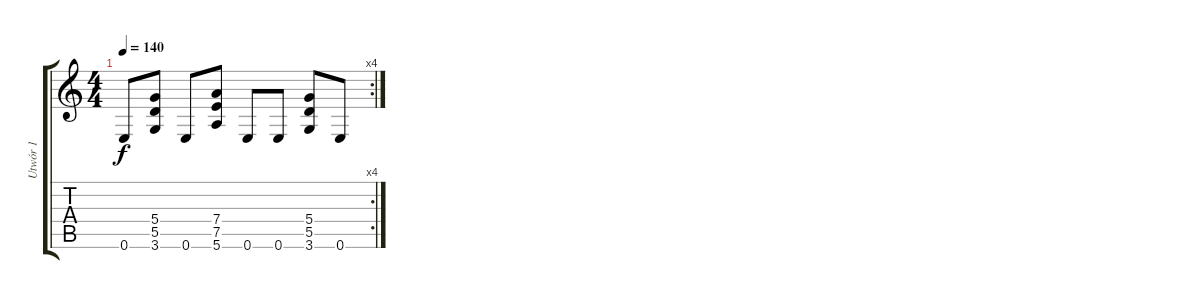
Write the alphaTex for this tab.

\track ("Utwór 1" "Utwór 1") {instrument distortionguitar}
\staff {score tabs}
\tuning (E4 B3 G3 D3 A2 E2) {hide}
\rc 4
\ts (4 4)
\tempo 140
\clef g2
\ks c
0.6.8{dy f} (5.4 5.5 3.6).8 0.6.8 (7.4 7.5 5.6).8 0.6.8 0.6.8 (5.4 5.5 3.6).8 0.6.8
